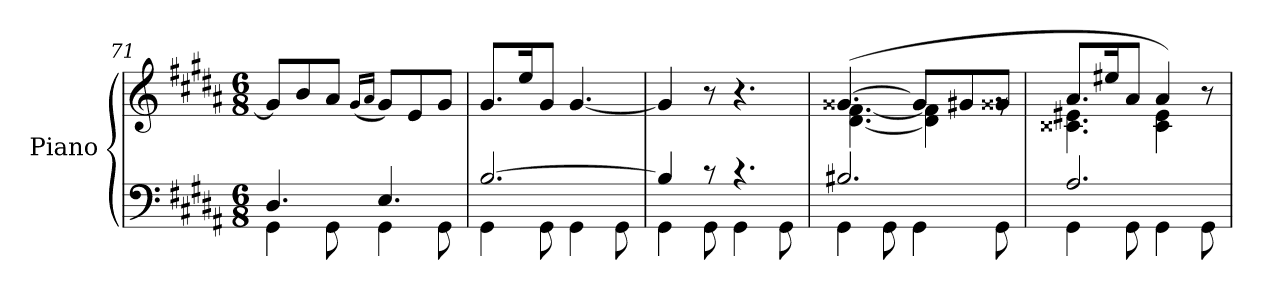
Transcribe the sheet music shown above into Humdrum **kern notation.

**kern	**kern
*part1	*part1
*staff2	*staff1
*I"Piano	*
*I'Pno.	*
*clefF4	*clefG2
*k[f#c#g#d#a#]	*k[f#c#g#d#a#]
*M6/8	*M6/8
=71	=71
*^	*
4.D#/	4GG#\	8g#/L]
.	.	8b/
.	8GG#\	8a#/J
.	.	(<16qg#/LL
.	.	16qa#/JJ
4.E/	4GG#\	8g#/L)
.	.	8e/
.	8GG#\	8g#/J
=72	=72	=72
[2.B/	4GG#\	8.g#/L
.	.	16ee/K
.	8GG#\	8g#/J
.	4GG#\	[4.g#/
.	8GG#\	.
=73	=73	=73
4B/]	4GG#\	4g#/]
8r	8GG#\	8r
4.r	4GG#\	4.r
.	8GG#\	.
=74	=74	=74
*	*	*^
2.B#X/	4GG#\	(>[4.g##X/	[4.d#\ [4.f#\
.	8GG#\	.	.
.	4GG#\	8g##/L]	4d#\] 4f#\]
.	.	8g#X/	.
.	8GG#\	8g##X/J	8rg
!!LO:LB:g=z	!!
=75	=75	=75	=75
2.A#/	4GG#\	8.a#/L	4.c##X\ 4.e#X\
.	.	16ee#X/K	.
.	8GG#\	8a#/J	.
.	4GG#\	4a#/)	4c##\ 4e#\
.	8GG#\	8r	8ryy
*v	*v	*	*
*	*v	*v
=	=
*-	*-
